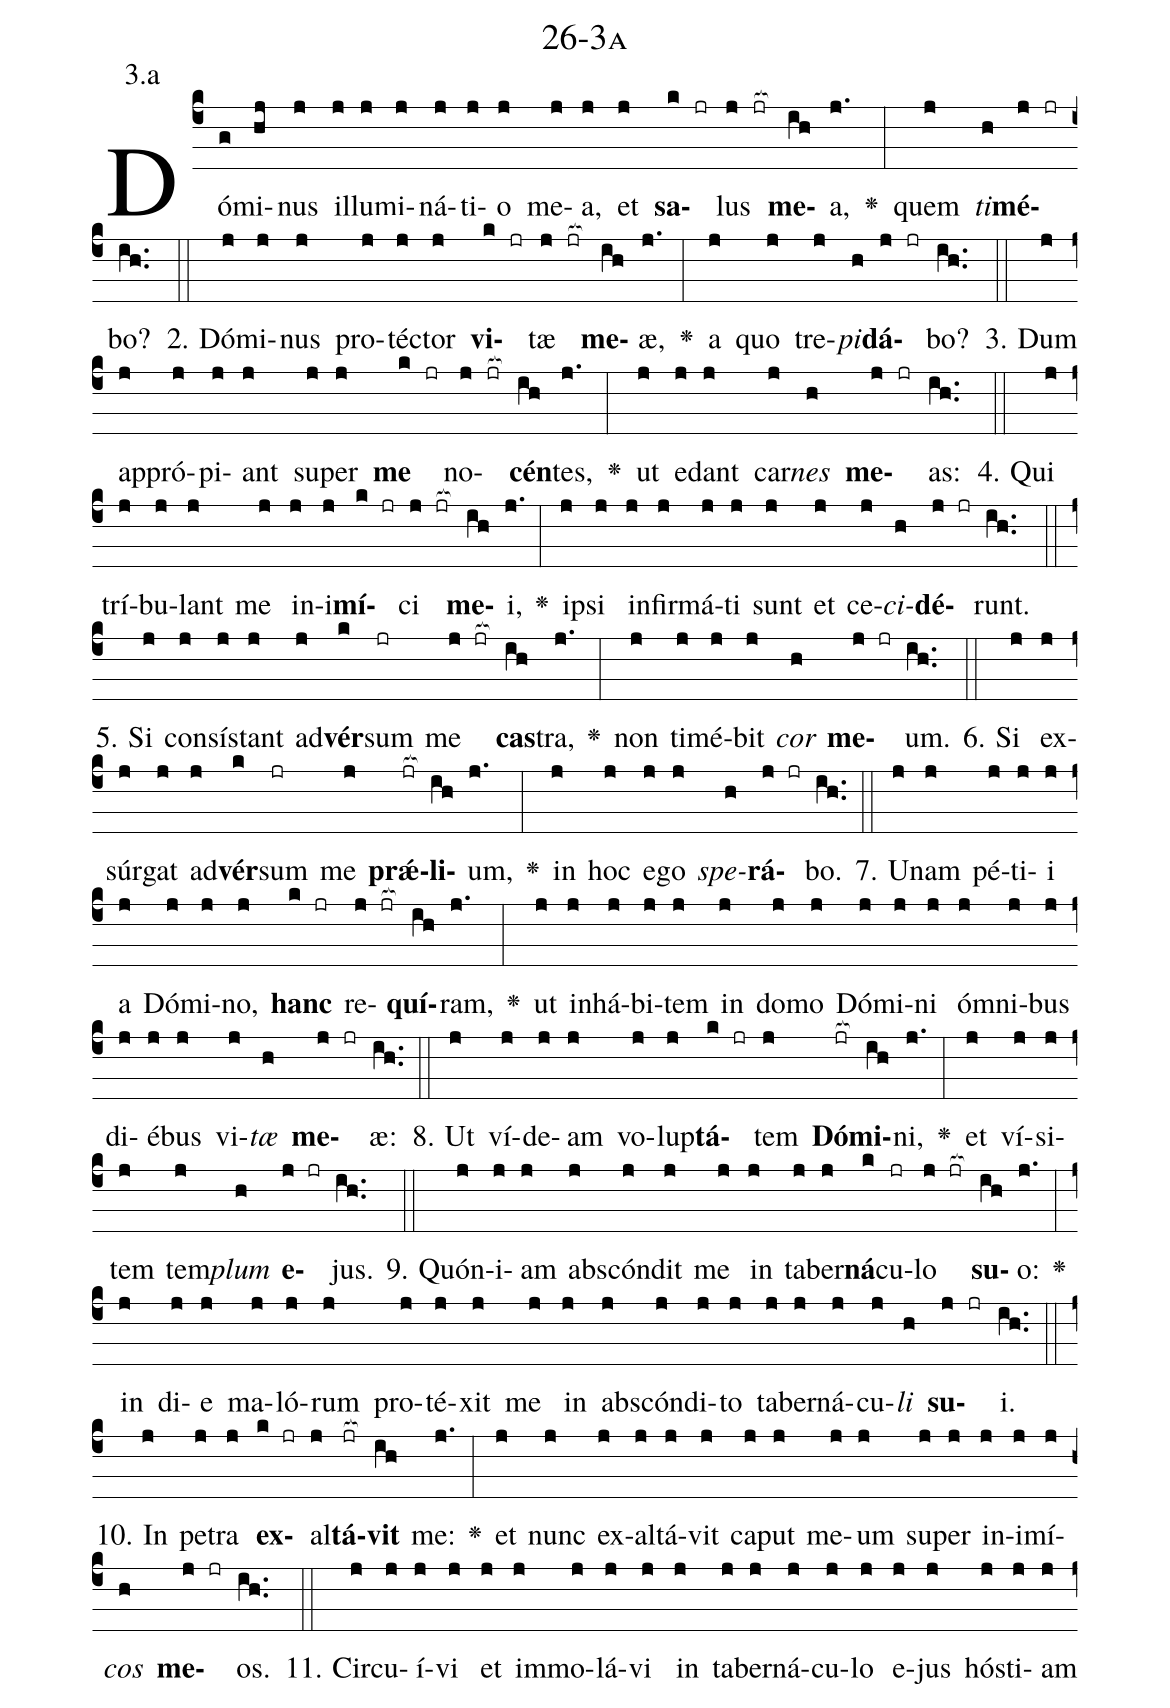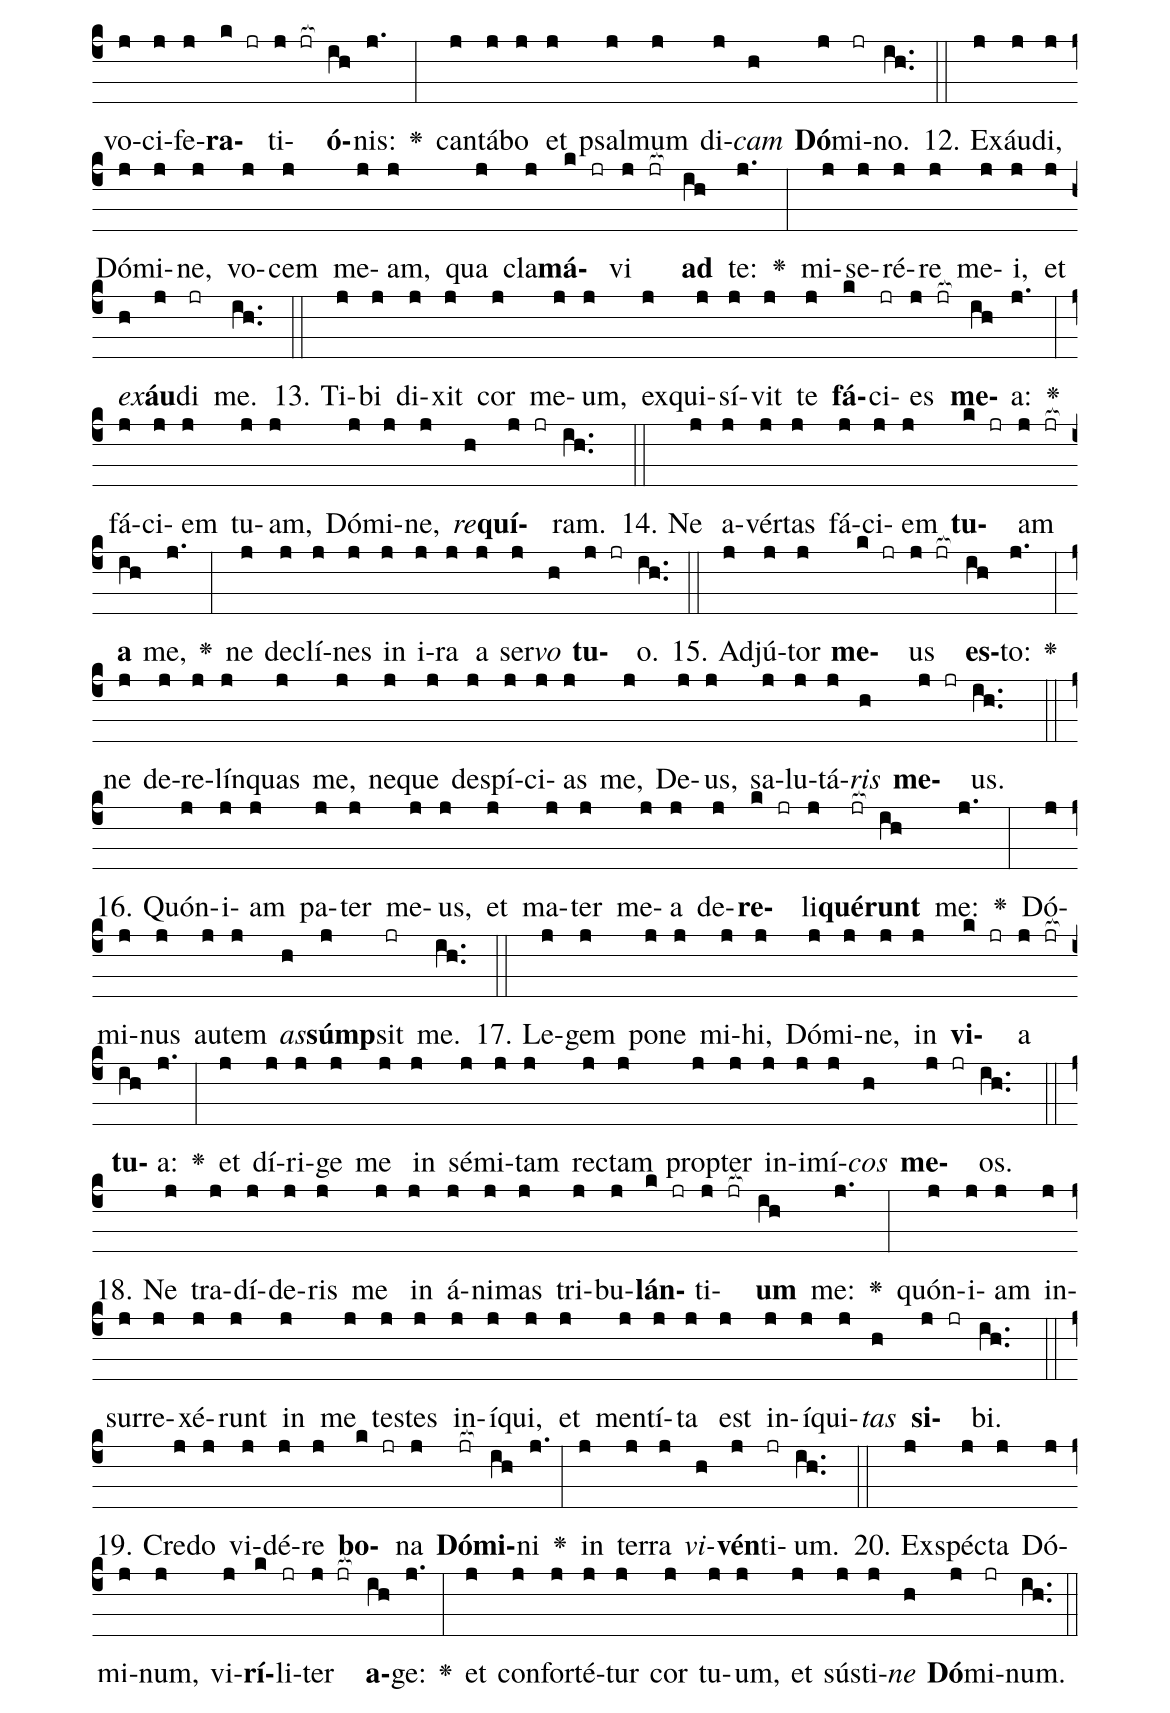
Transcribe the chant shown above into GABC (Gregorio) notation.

name: 26-3a;
annotation: 3.a;
%%
(c4)Dó(g)mi(hj)nus(j) il(j)lu(j)mi(j)ná(j)ti(j)o(j) me(j)a,(j) et(j) <b>sa</b>(k jr)lus(j jr[ocb:1{]) <b>me</b>(ih[ocb:0}])a,(j.) <v>\greheightstar</v>(:) quem(j) <i>ti</i>(h)<b>mé</b>(j jr)bo?(ih..) (::)
2. Dó(j)mi(j)nus(j) pro(j)téc(j)tor(j) <b>vi</b>(k jr)tæ(j jr[ocb:1{]) <b>me</b>(ih[ocb:0}])æ,(j.) <v>\greheightstar</v>(:) a(j) quo(j) tre(j)<i>pi</i>(h)<b>dá</b>(j jr)bo?(ih..) (::)
3. Dum(j) ap(j)pró(j)pi(j)ant(j) su(j)per(j) <b>me</b>(k jr) no(j jr[ocb:1{])<b>cén</b>(ih[ocb:0}])tes,(j.) <v>\greheightstar</v>(:) ut(j) e(j)dant(j) car(j)<i>nes</i>(h) <b>me</b>(j jr)as:(ih..) (::)
4. Qui(j) trí(j)bu(j)lant(j) me(j) in(j)i(j)<b>mí</b>(k jr)ci(j jr[ocb:1{]) <b>me</b>(ih[ocb:0}])i,(j.) <v>\greheightstar</v>(:) ip(j)si(j) in(j)fir(j)má(j)ti(j) sunt(j) et(j) ce(j)<i>ci</i>(h)<b>dé</b>(j jr)runt.(ih..) (::)
5. Si(j) con(j)sís(j)tant(j) ad(j)<b>vér</b>(k)sum(jr) me(j jr[ocb:1{]) <b>cas</b>(ih[ocb:0}])tra,(j.) <v>\greheightstar</v>(:) non(j) ti(j)mé(j)bit(j) <i>cor</i>(h) <b>me</b>(j jr)um.(ih..) (::)
6. Si(j) ex(j)súr(j)gat(j) ad(j)<b>vér</b>(k)sum(jr) me(j) <b>prǽ</b>(jr[ocb:1{])<b>li</b>(ih[ocb:0}])um,(j.) <v>\greheightstar</v>(:) in(j) hoc(j) e(j)go(j) <i>spe</i>(h)<b>rá</b>(j jr)bo.(ih..) (::)
7. U(j)nam(j) pé(j)ti(j)i(j) a(j) Dó(j)mi(j)no,(j) <b>hanc</b>(k jr) re(j jr[ocb:1{])<b>quí</b>(ih[ocb:0}])ram,(j.) <v>\greheightstar</v>(:) ut(j) in(j)há(j)bi(j)tem(j) in(j) do(j)mo(j) Dó(j)mi(j)ni(j) óm(j)ni(j)bus(j) di(j)é(j)bus(j) vi(j)<i>tæ</i>(h) <b>me</b>(j jr)æ:(ih..) (::)
8. Ut(j) ví(j)de(j)am(j) vo(j)lup(j)<b>tá</b>(k jr)tem(j) <b>Dó</b>(jr[ocb:1{])<b>mi</b>(ih[ocb:0}])ni,(j.) <v>\greheightstar</v>(:) et(j) ví(j)si(j)tem(j) tem(j)<i>plum</i>(h) <b>e</b>(j jr)jus.(ih..) (::)
9. Quón(j)i(j)am(j) abs(j)cón(j)dit(j) me(j) in(j) ta(j)ber(j)<b>ná</b>(k)cu(jr)lo(j jr[ocb:1{]) <b>su</b>(ih[ocb:0}])o:(j.) <v>\greheightstar</v>(:) in(j) di(j)e(j) ma(j)ló(j)rum(j) pro(j)té(j)xit(j) me(j) in(j) abs(j)cón(j)di(j)to(j) ta(j)ber(j)ná(j)cu(j)<i>li</i>(h) <b>su</b>(j jr)i.(ih..) (::)
10. In(j) pe(j)tra(j) <b>ex</b>(k jr)al(j)<b>tá</b>(jr[ocb:1{])<b>vit</b>(ih[ocb:0}]) me:(j.) <v>\greheightstar</v>(:) et(j) nunc(j) ex(j)al(j)tá(j)vit(j) ca(j)put(j) me(j)um(j) su(j)per(j) in(j)i(j)mí(j)<i>cos</i>(h) <b>me</b>(j jr)os.(ih..) (::)
11. Cir(j)cu(j)í(j)vi(j) et(j) im(j)mo(j)lá(j)vi(j) in(j) ta(j)ber(j)ná(j)cu(j)lo(j) e(j)jus(j) hós(j)ti(j)am(j) vo(j)ci(j)fe(j)<b>ra</b>(k jr)ti(j jr[ocb:1{])<b>ó</b>(ih[ocb:0}])nis:(j.) <v>\greheightstar</v>(:) can(j)tá(j)bo(j) et(j) psal(j)mum(j) di(j)<i>cam</i>(h) <b>Dó</b>(j)mi(jr)no.(ih..) (::)
12. Ex(j)áu(j)di,(j) Dó(j)mi(j)ne,(j) vo(j)cem(j) me(j)am,(j) qua(j) cla(j)<b>má</b>(k jr)vi(j jr[ocb:1{]) <b>ad</b>(ih[ocb:0}]) te:(j.) <v>\greheightstar</v>(:) mi(j)se(j)ré(j)re(j) me(j)i,(j) et(j) <i>ex</i>(h)<b>áu</b>(j)di(jr) me.(ih..) (::)
13. Ti(j)bi(j) di(j)xit(j) cor(j) me(j)um,(j) ex(j)qui(j)sí(j)vit(j) te(j) <b>fá</b>(k)ci(jr)es(j jr[ocb:1{]) <b>me</b>(ih[ocb:0}])a:(j.) <v>\greheightstar</v>(:) fá(j)ci(j)em(j) tu(j)am,(j) Dó(j)mi(j)ne,(j) <i>re</i>(h)<b>quí</b>(j jr)ram.(ih..) (::)
14. Ne(j) a(j)vér(j)tas(j) fá(j)ci(j)em(j) <b>tu</b>(k jr)am(j jr[ocb:1{]) <b>a</b>(ih[ocb:0}]) me,(j.) <v>\greheightstar</v>(:) ne(j) de(j)clí(j)nes(j) in(j) i(j)ra(j) a(j) ser(j)<i>vo</i>(h) <b>tu</b>(j jr)o.(ih..) (::)
15. Ad(j)jú(j)tor(j) <b>me</b>(k jr)us(j jr[ocb:1{]) <b>es</b>(ih[ocb:0}])to:(j.) <v>\greheightstar</v>(:) ne(j) de(j)re(j)lín(j)quas(j) me,(j) ne(j)que(j) de(j)spí(j)ci(j)as(j) me,(j) De(j)us,(j) sa(j)lu(j)tá(j)<i>ris</i>(h) <b>me</b>(j jr)us.(ih..) (::)
16. Quón(j)i(j)am(j) pa(j)ter(j) me(j)us,(j) et(j) ma(j)ter(j) me(j)a(j) de(j)<b>re</b>(k jr)li(j)<b>qué</b>(jr[ocb:1{])<b>runt</b>(ih[ocb:0}]) me:(j.) <v>\greheightstar</v>(:) Dó(j)mi(j)nus(j) au(j)tem(j) <i>as</i>(h)<b>súmp</b>(j)sit(jr) me.(ih..) (::)
17. Le(j)gem(j) po(j)ne(j) mi(j)hi,(j) Dó(j)mi(j)ne,(j) in(j) <b>vi</b>(k jr)a(j jr[ocb:1{]) <b>tu</b>(ih[ocb:0}])a:(j.) <v>\greheightstar</v>(:) et(j) dí(j)ri(j)ge(j) me(j) in(j) sé(j)mi(j)tam(j) rec(j)tam(j) prop(j)ter(j) in(j)i(j)mí(j)<i>cos</i>(h) <b>me</b>(j jr)os.(ih..) (::)
18. Ne(j) tra(j)dí(j)de(j)ris(j) me(j) in(j) á(j)ni(j)mas(j) tri(j)bu(j)<b>lán</b>(k jr)ti(j jr[ocb:1{])<b>um</b>(ih[ocb:0}]) me:(j.) <v>\greheightstar</v>(:) quón(j)i(j)am(j) in(j)sur(j)re(j)xé(j)runt(j) in(j) me(j) tes(j)tes(j) in(j)í(j)qui,(j) et(j) men(j)tí(j)ta(j) est(j) in(j)í(j)qui(j)<i>tas</i>(h) <b>si</b>(j jr)bi.(ih..) (::)
19. Cre(j)do(j) vi(j)dé(j)re(j) <b>bo</b>(k jr)na(j) <b>Dó</b>(jr[ocb:1{])<b>mi</b>(ih[ocb:0}])ni(j.) <v>\greheightstar</v>(:) in(j) ter(j)ra(j) <i>vi</i>(h)<b>vén</b>(j)ti(jr)um.(ih..) (::)
20. Ex(j)spéc(j)ta(j) Dó(j)mi(j)num,(j) vi(j)<b>rí</b>(k)li(jr)ter(j jr[ocb:1{]) <b>a</b>(ih[ocb:0}])ge:(j.) <v>\greheightstar</v>(:) et(j) con(j)for(j)té(j)tur(j) cor(j) tu(j)um,(j) et(j) sús(j)ti(j)<i>ne</i>(h) <b>Dó</b>(j)mi(jr)num.(ih..) (::)
